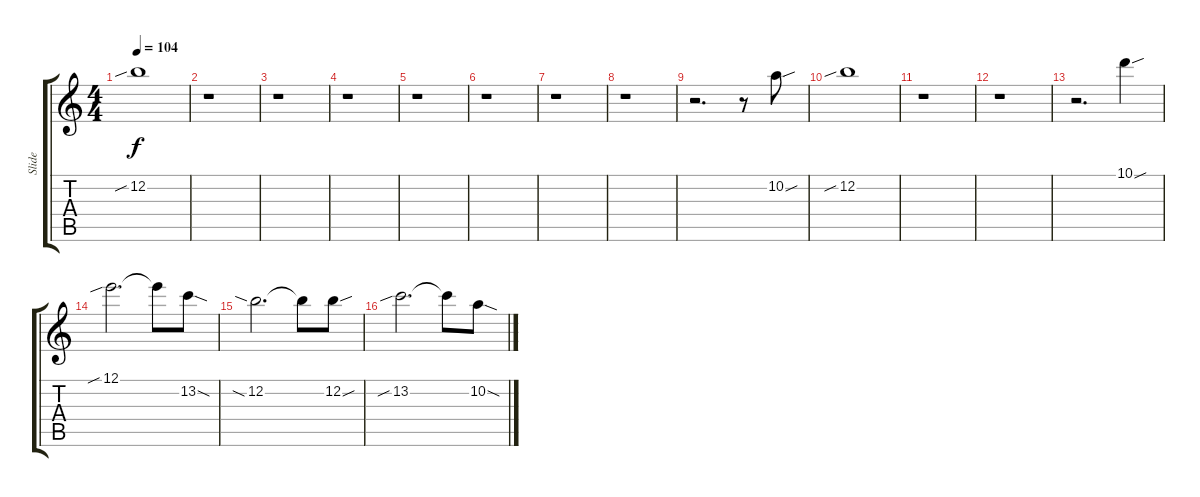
\track ("Slide" "Slide") {instrument electricguitarjazz}
\staff {score tabs}
\tuning (E4 B3 G3 D3 A2 E2) {hide}
\ts (4 4)
\tempo 104
\clef g2
\ks c
12.2{sib}.1{dy f} |
r.1 |
r.1 |
r.1 |
r.1 |
r.1 |
r.1 |
r.1 |
r.2{d} r.8 10.2{sou}.8 |
12.2{sib}.1 |
r.1 |
r.1 |
r.2{d} 10.1{sou}.4 |
12.1{sib}.2{d} 12.1{t}.8 13.2{sod}.8 |
12.2{sia}.2{d} 12.2{t}.8 12.2{sou}.8 |
13.2{sib}.2{d} 13.2{t}.8 10.2{sod}.8
